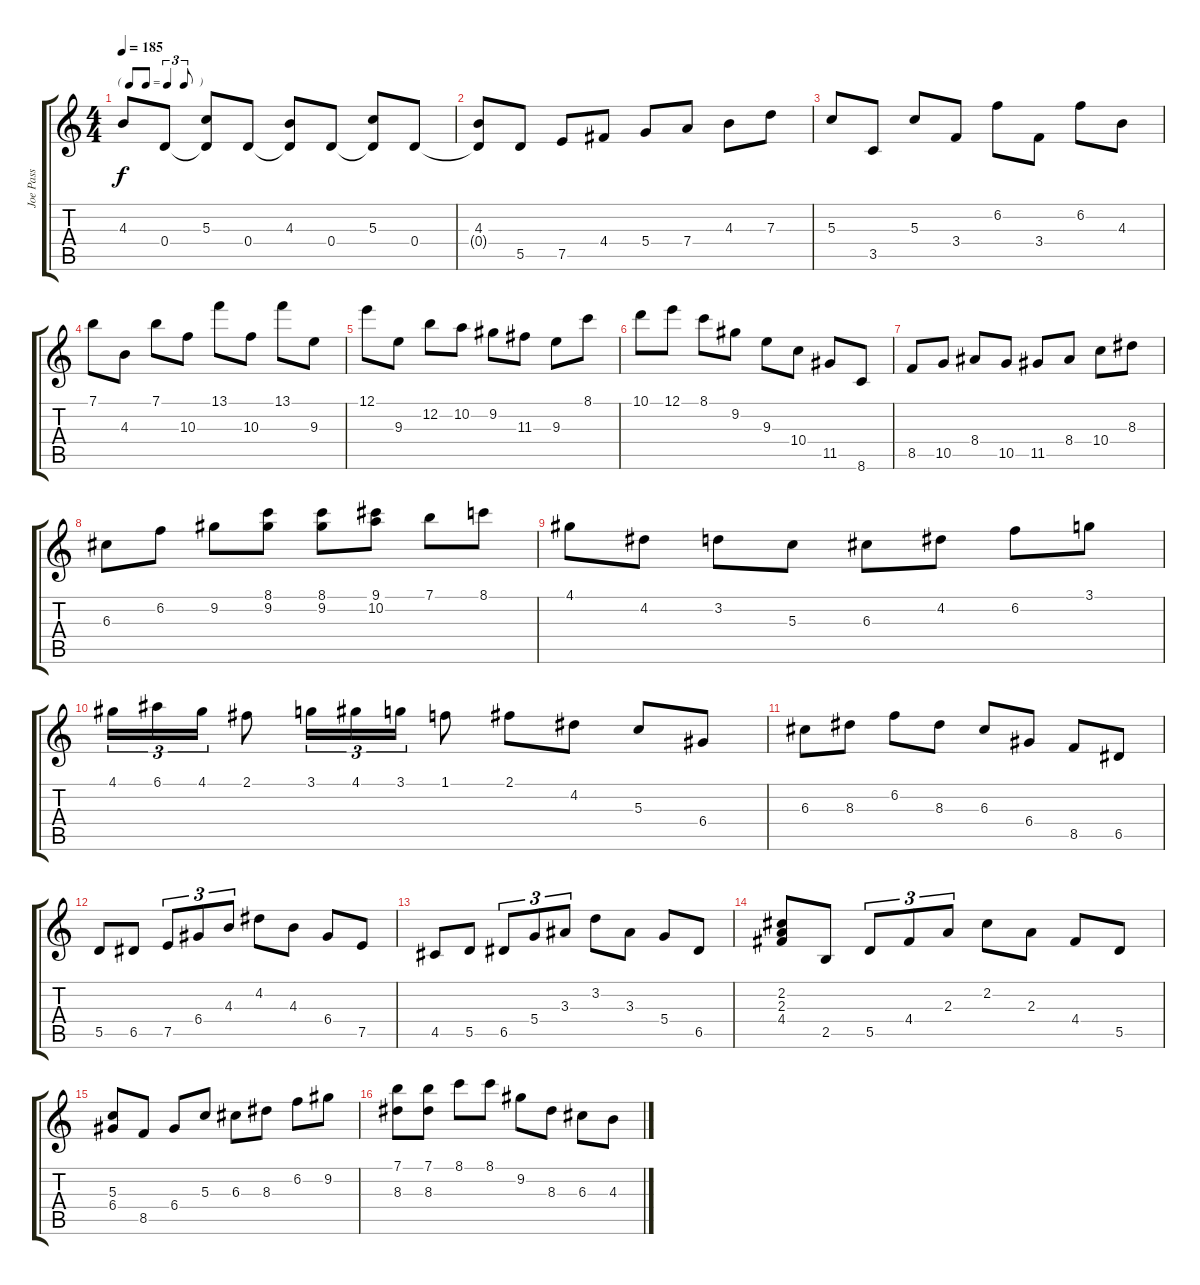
\track ("Joe Pass" "Joe Pass") {instrument electricguitarjazz}
\staff {score tabs}
\tuning (E4 B3 G3 D3 A2 E2) {hide}
\ts (4 4)
\tf triplet8th
\tempo 185
\clef g2
\ks c
4.3.8{dy f} 0.4.8 (5.3 0.4{t}).8 0.4.8 (4.3 0.4{t}).8 0.4.8 (5.3 0.4{t}).8 0.4.8 |
(4.3 0.4{t}).8 5.5.8 7.5.8 4.4.8 5.4.8 7.4.8 4.3.8 7.3.8 |
5.3.8 3.5.8 5.3.8 3.4.8 6.2.8 3.4.8 6.2.8 4.3.8 |
7.1.8 4.3.8 7.1.8 10.3.8 13.1.8 10.3.8 13.1.8 9.3.8 |
12.1.8 9.3.8 12.2.8 10.2.8 9.2.8 11.3.8 9.3.8 8.1.8 |
10.1.8 12.1.8 8.1.8 9.2.8 9.3.8 10.4.8 11.5.8 8.6.8 |
8.5.8 10.5.8 8.4.8 10.5.8 11.5.8 8.4.8 10.4.8 8.3.8 |
6.3.8 6.2.8 9.2.8 (8.1 9.2).8 (8.1 9.2).8 (9.1 10.2).8 7.1.8 8.1.8 |
4.1.8 4.2.8 3.2.8 5.3.8 6.3.8 4.2.8 6.2.8 3.1.8 |
4.1.16{tu (3 2)} 6.1.16{tu (3 2)} 4.1.16{tu (3 2)} 2.1.8 3.1.16{tu (3 2)} 4.1.16{tu (3 2)} 3.1.16{tu (3 2)} 1.1.8 2.1.8 4.2.8 5.3.8 6.4.8 |
6.3.8 8.3.8 6.2.8 8.3.8 6.3.8 6.4.8 8.5.8 6.5.8 |
5.5.8 6.5.8 7.5.8{tu (3 2)} 6.4.8{tu (3 2)} 4.3.8{tu (3 2)} 4.2.8 4.3.8 6.4.8 7.5.8 |
4.5.8 5.5.8 6.5.8{tu (3 2)} 5.4.8{tu (3 2)} 3.3.8{tu (3 2)} 3.2.8 3.3.8 5.4.8 6.5.8 |
(2.2 2.3 4.4).8 2.5.8 5.5.8{tu (3 2)} 4.4.8{tu (3 2)} 2.3.8{tu (3 2)} 2.2.8 2.3.8 4.4.8 5.5.8 |
(5.3 6.4).8 8.5.8 6.4.8 5.3.8 6.3.8 8.3.8 6.2.8 9.2.8 |
(7.1 8.3).8 (7.1 8.3).8 8.1.8 8.1.8 9.2.8 8.3.8 6.3.8 4.3.8
